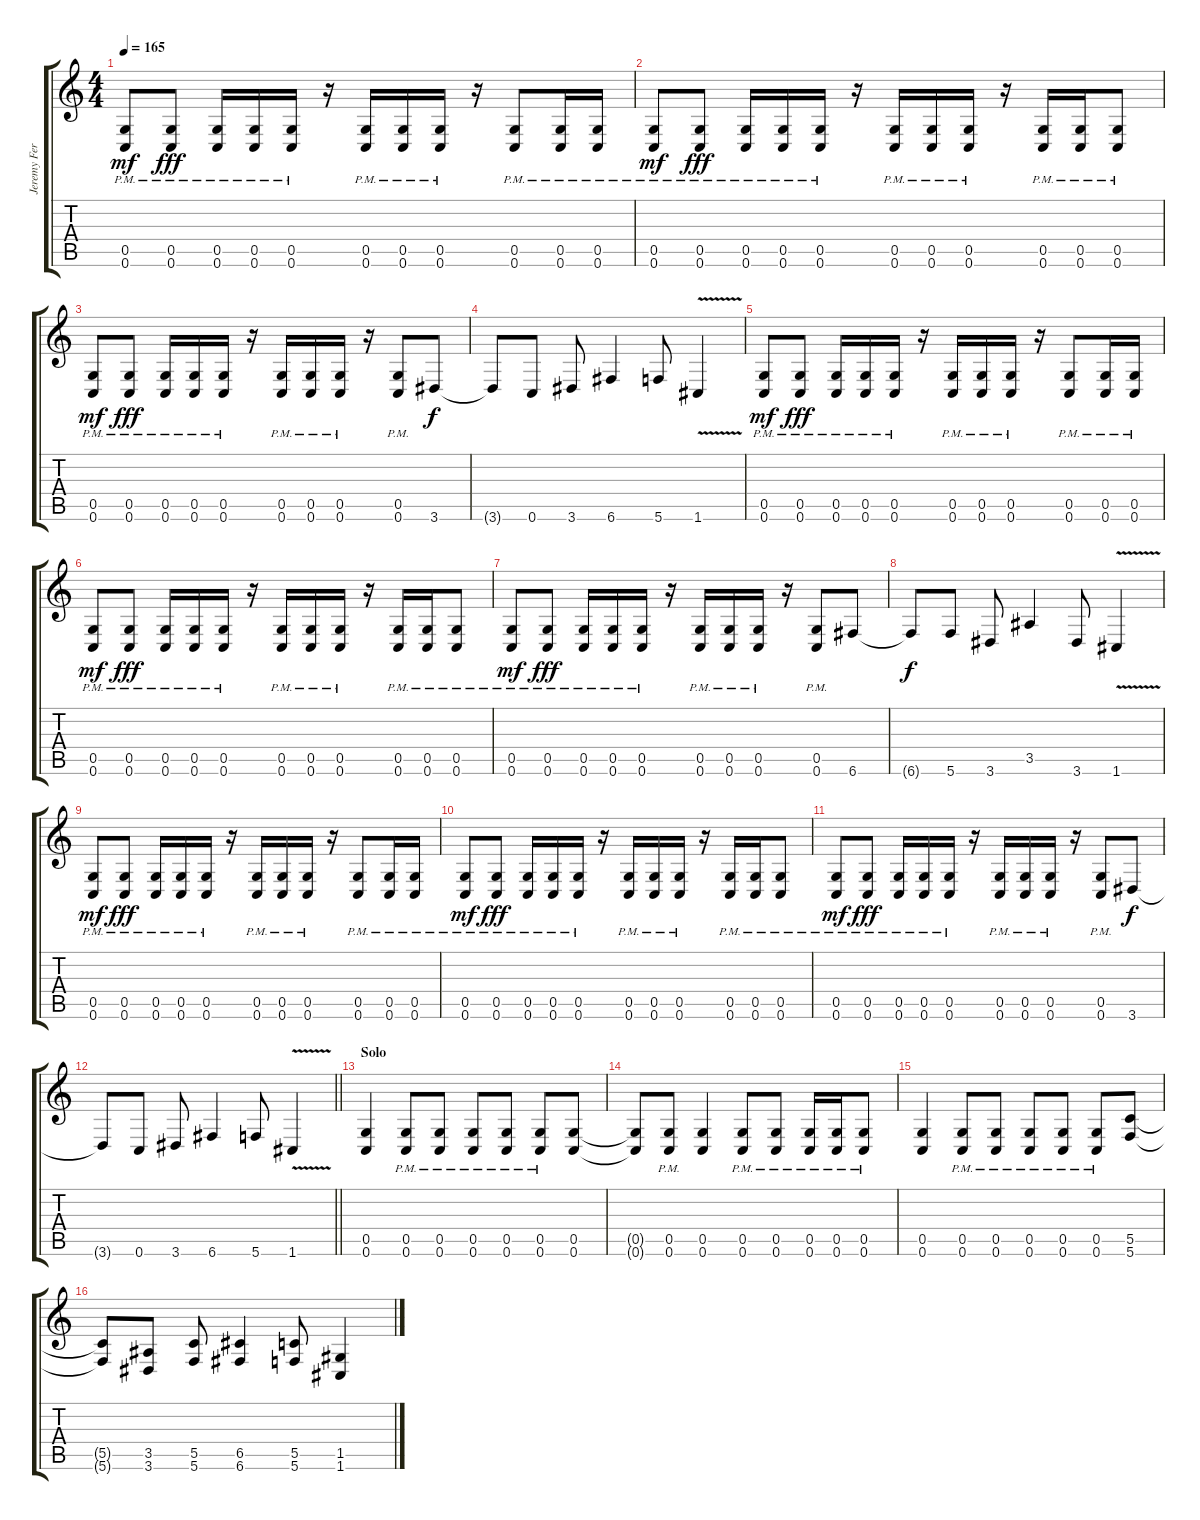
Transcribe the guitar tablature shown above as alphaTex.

\track ("Jeremy Ferguson (Jinxx)" "Jeremy Fer") {instrument overdrivenguitar}
\staff {score tabs}
\tuning (D4 A3 F3 C3 G2 C2) {hide}
\ts (4 4)
\tempo 165
\clef g2
\ks c
(0.5{pm} 0.6{pm}).8{dy mf} (0.5{pm} 0.6{pm}).8{dy fff} (0.5{pm} 0.6{pm}).16 (0.5{pm} 0.6{pm}).16 (0.5{pm} 0.6{pm}).16 r.16 (0.5{pm} 0.6{pm}).16 (0.5{pm} 0.6{pm}).16 (0.5{pm} 0.6{pm}).16 r.16 (0.5{pm} 0.6{pm}).8 (0.5{pm} 0.6{pm}).16 (0.5{pm} 0.6{pm}).16 |
(0.5{pm} 0.6{pm}).8{dy mf} (0.5{pm} 0.6{pm}).8{dy fff} (0.5{pm} 0.6{pm}).16 (0.5{pm} 0.6{pm}).16 (0.5{pm} 0.6{pm}).16 r.16 (0.5{pm} 0.6{pm}).16 (0.5{pm} 0.6{pm}).16 (0.5{pm} 0.6{pm}).16 r.16 (0.5{pm} 0.6{pm}).16 (0.5{pm} 0.6{pm}).16 (0.5{pm} 0.6{pm}).8 |
(0.5{pm} 0.6{pm}).8{dy mf} (0.5{pm} 0.6{pm}).8{dy fff} (0.5{pm} 0.6{pm}).16 (0.5{pm} 0.6{pm}).16 (0.5{pm} 0.6{pm}).16 r.16 (0.5{pm} 0.6{pm}).16 (0.5{pm} 0.6{pm}).16 (0.5{pm} 0.6{pm}).16 r.16 (0.5{pm} 0.6{pm}).8 3.6.8{dy f} |
3.6{t}.8 0.6.8 3.6.8 6.6.4 5.6.8 1.6{v}.4 |
(0.5{pm} 0.6{pm}).8{dy mf} (0.5{pm} 0.6{pm}).8{dy fff} (0.5{pm} 0.6{pm}).16 (0.5{pm} 0.6{pm}).16 (0.5{pm} 0.6{pm}).16 r.16 (0.5{pm} 0.6{pm}).16 (0.5{pm} 0.6{pm}).16 (0.5{pm} 0.6{pm}).16 r.16 (0.5{pm} 0.6{pm}).8 (0.5{pm} 0.6{pm}).16 (0.5{pm} 0.6{pm}).16 |
(0.5{pm} 0.6{pm}).8{dy mf} (0.5{pm} 0.6{pm}).8{dy fff} (0.5{pm} 0.6{pm}).16 (0.5{pm} 0.6{pm}).16 (0.5{pm} 0.6{pm}).16 r.16 (0.5{pm} 0.6{pm}).16 (0.5{pm} 0.6{pm}).16 (0.5{pm} 0.6{pm}).16 r.16 (0.5{pm} 0.6{pm}).16 (0.5{pm} 0.6{pm}).16 (0.5{pm} 0.6{pm}).8 |
(0.5{pm} 0.6{pm}).8{dy mf} (0.5{pm} 0.6{pm}).8{dy fff} (0.5{pm} 0.6{pm}).16 (0.5{pm} 0.6{pm}).16 (0.5{pm} 0.6{pm}).16 r.16 (0.5{pm} 0.6{pm}).16 (0.5{pm} 0.6{pm}).16 (0.5{pm} 0.6{pm}).16 r.16 (0.5{pm} 0.6{pm}).8 6.6.8 |
6.6{t}.8{dy f} 5.6.8 3.6.8 3.5.4 3.6.8 1.6{v}.4 |
(0.5{pm} 0.6{pm}).8{dy mf} (0.5{pm} 0.6{pm}).8{dy fff} (0.5{pm} 0.6{pm}).16 (0.5{pm} 0.6{pm}).16 (0.5{pm} 0.6{pm}).16 r.16 (0.5{pm} 0.6{pm}).16 (0.5{pm} 0.6{pm}).16 (0.5{pm} 0.6{pm}).16 r.16 (0.5{pm} 0.6{pm}).8 (0.5{pm} 0.6{pm}).16 (0.5{pm} 0.6{pm}).16 |
(0.5{pm} 0.6{pm}).8{dy mf} (0.5{pm} 0.6{pm}).8{dy fff} (0.5{pm} 0.6{pm}).16 (0.5{pm} 0.6{pm}).16 (0.5{pm} 0.6{pm}).16 r.16 (0.5{pm} 0.6{pm}).16 (0.5{pm} 0.6{pm}).16 (0.5{pm} 0.6{pm}).16 r.16 (0.5{pm} 0.6{pm}).16 (0.5{pm} 0.6{pm}).16 (0.5{pm} 0.6{pm}).8 |
(0.5{pm} 0.6{pm}).8{dy mf} (0.5{pm} 0.6{pm}).8{dy fff} (0.5{pm} 0.6{pm}).16 (0.5{pm} 0.6{pm}).16 (0.5{pm} 0.6{pm}).16 r.16 (0.5{pm} 0.6{pm}).16 (0.5{pm} 0.6{pm}).16 (0.5{pm} 0.6{pm}).16 r.16 (0.5{pm} 0.6{pm}).8 3.6.8{dy f} |
\barLineRight lightlight
3.6{t}.8 0.6.8 3.6.8 6.6.4 5.6.8 1.6{v}.4 |
\section ("" "Solo")
(0.5 0.6).4 (0.5{pm} 0.6{pm}).8 (0.5{pm} 0.6{pm}).8 (0.5{pm} 0.6{pm}).8 (0.5{pm} 0.6{pm}).8 (0.5{pm} 0.6{pm}).8 (0.5 0.6).8 |
(0.5{t} 0.6{t}).8 (0.5{pm} 0.6{pm}).8 (0.5 0.6).4 (0.5{pm} 0.6{pm}).8 (0.5{pm} 0.6{pm}).8 (0.5{pm} 0.6{pm}).16 (0.5{pm} 0.6{pm}).16 (0.5{pm} 0.6{pm}).8 |
(0.5 0.6).4 (0.5{pm} 0.6{pm}).8 (0.5{pm} 0.6{pm}).8 (0.5{pm} 0.6{pm}).8 (0.5{pm} 0.6{pm}).8 (0.5{pm} 0.6{pm}).8 (5.5 5.6).8 |
(5.5{t} 5.6{t}).8 (3.5 3.6).8 (5.5 5.6).8 (6.5 6.6).4 (5.5 5.6).8 (1.5 1.6).4
